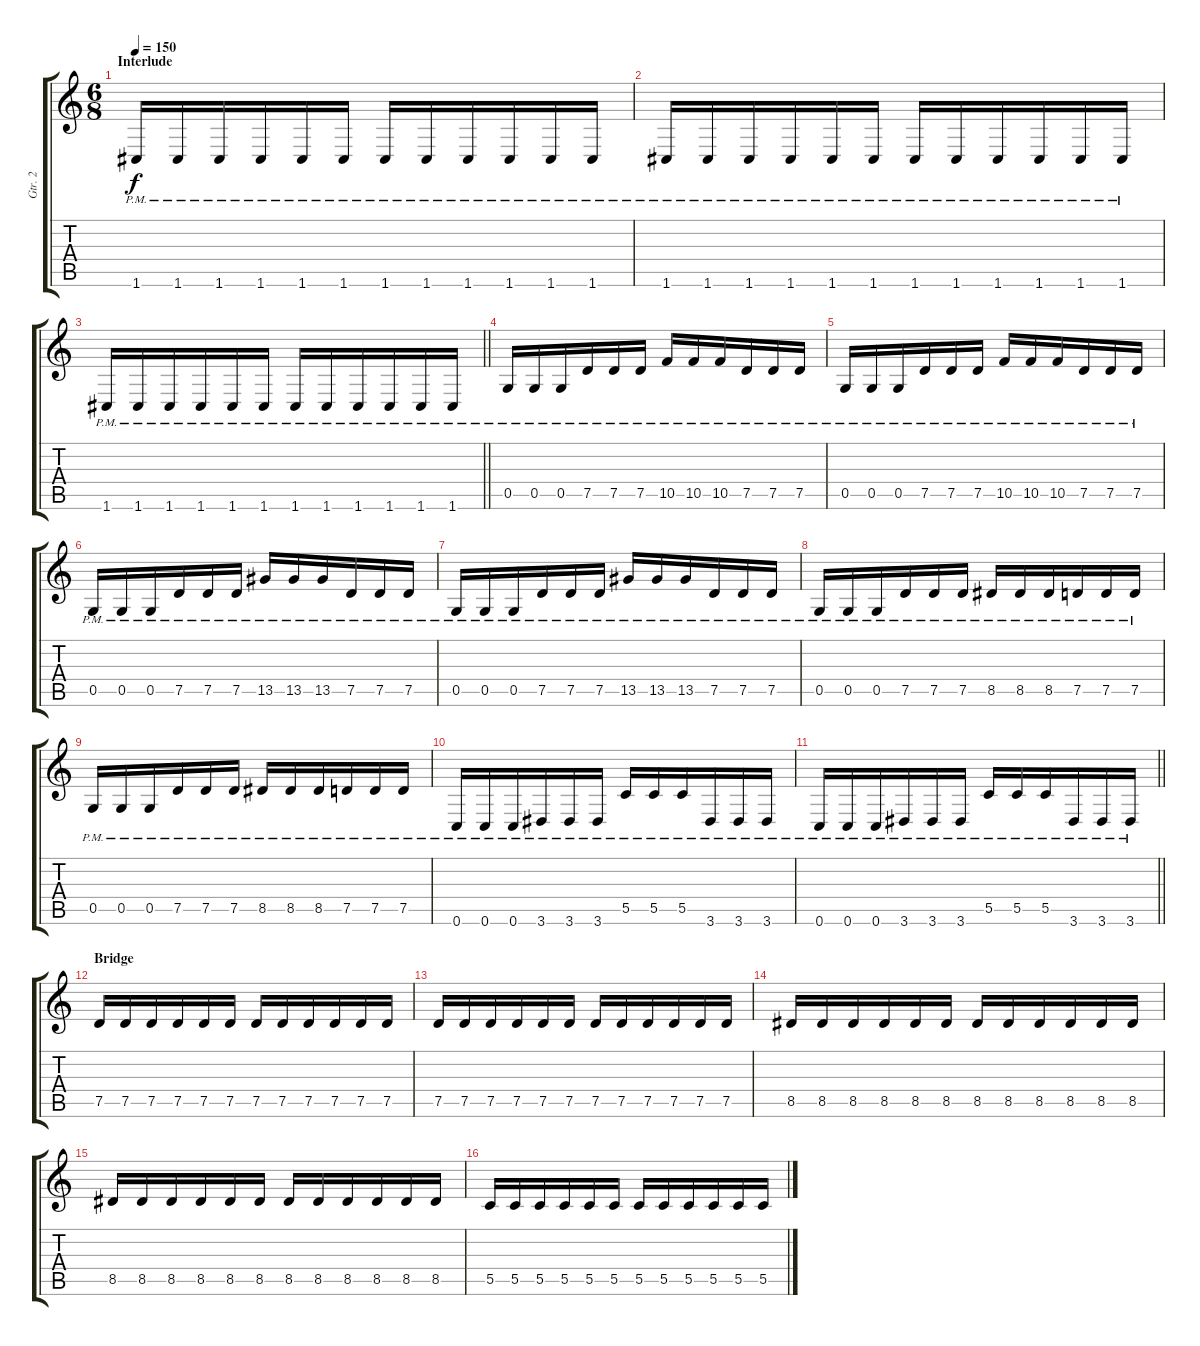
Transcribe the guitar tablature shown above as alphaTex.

\track ("Gtr. 2" "Gtr. 2") {instrument distortionguitar}
\staff {score tabs}
\tuning (D4 A3 F3 C3 G2 C2) {hide}
\ts (6 8)
\section ("" "Interlude")
\tempo 153
\tempo 150
\clef g2
\ks c
1.6{pm}.16{dy f} 1.6{pm}.16 1.6{pm}.16 1.6{pm}.16 1.6{pm}.16 1.6{pm}.16 1.6{pm}.16 1.6{pm}.16 1.6{pm}.16 1.6{pm}.16 1.6{pm}.16 1.6{pm}.16 |
1.6{pm}.16 1.6{pm}.16 1.6{pm}.16 1.6{pm}.16 1.6{pm}.16 1.6{pm}.16 1.6{pm}.16 1.6{pm}.16 1.6{pm}.16 1.6{pm}.16 1.6{pm}.16 1.6{pm}.16 |
\barLineRight lightlight
1.6{pm}.16 1.6{pm}.16 1.6{pm}.16 1.6{pm}.16 1.6{pm}.16 1.6{pm}.16 1.6{pm}.16 1.6{pm}.16 1.6{pm}.16 1.6{pm}.16 1.6{pm}.16 1.6{pm}.16 |
0.5{pm}.16 0.5{pm}.16 0.5{pm}.16 7.5{pm}.16 7.5{pm}.16 7.5{pm}.16 10.5{pm}.16 10.5{pm}.16 10.5{pm}.16 7.5{pm}.16 7.5{pm}.16 7.5{pm}.16 |
0.5{pm}.16 0.5{pm}.16 0.5{pm}.16 7.5{pm}.16 7.5{pm}.16 7.5{pm}.16 10.5{pm}.16 10.5{pm}.16 10.5{pm}.16 7.5{pm}.16 7.5{pm}.16 7.5{pm}.16 |
0.5{pm}.16 0.5{pm}.16 0.5{pm}.16 7.5{pm}.16 7.5{pm}.16 7.5{pm}.16 13.5{pm}.16 13.5{pm}.16 13.5{pm}.16 7.5{pm}.16 7.5{pm}.16 7.5{pm}.16 |
0.5{pm}.16 0.5{pm}.16 0.5{pm}.16 7.5{pm}.16 7.5{pm}.16 7.5{pm}.16 13.5{pm}.16 13.5{pm}.16 13.5{pm}.16 7.5{pm}.16 7.5{pm}.16 7.5{pm}.16 |
0.5{pm}.16 0.5{pm}.16 0.5{pm}.16 7.5{pm}.16 7.5{pm}.16 7.5{pm}.16 8.5{pm}.16 8.5{pm}.16 8.5{pm}.16 7.5{pm}.16 7.5{pm}.16 7.5{pm}.16 |
0.5{pm}.16 0.5{pm}.16 0.5{pm}.16 7.5{pm}.16 7.5{pm}.16 7.5{pm}.16 8.5{pm}.16 8.5{pm}.16 8.5{pm}.16 7.5{pm}.16 7.5{pm}.16 7.5{pm}.16 |
0.6{pm}.16 0.6{pm}.16 0.6{pm}.16 3.6{pm}.16 3.6{pm}.16 3.6{pm}.16 5.5{pm}.16 5.5{pm}.16 5.5{pm}.16 3.6{pm}.16 3.6{pm}.16 3.6{pm}.16 |
\barLineRight lightlight
0.6{pm}.16 0.6{pm}.16 0.6{pm}.16 3.6{pm}.16 3.6{pm}.16 3.6{pm}.16 5.5{pm}.16 5.5{pm}.16 5.5{pm}.16 3.6{pm}.16 3.6{pm}.16 3.6{pm}.16 |
\section ("" "Bridge")
7.5.16 7.5.16 7.5.16 7.5.16 7.5.16 7.5.16 7.5.16 7.5.16 7.5.16 7.5.16 7.5.16 7.5.16 |
7.5.16 7.5.16 7.5.16 7.5.16 7.5.16 7.5.16 7.5.16 7.5.16 7.5.16 7.5.16 7.5.16 7.5.16 |
8.5.16 8.5.16 8.5.16 8.5.16 8.5.16 8.5.16 8.5.16 8.5.16 8.5.16 8.5.16 8.5.16 8.5.16 |
8.5.16 8.5.16 8.5.16 8.5.16 8.5.16 8.5.16 8.5.16 8.5.16 8.5.16 8.5.16 8.5.16 8.5.16 |
5.5.16 5.5.16 5.5.16 5.5.16 5.5.16 5.5.16 5.5.16 5.5.16 5.5.16 5.5.16 5.5.16 5.5.16
